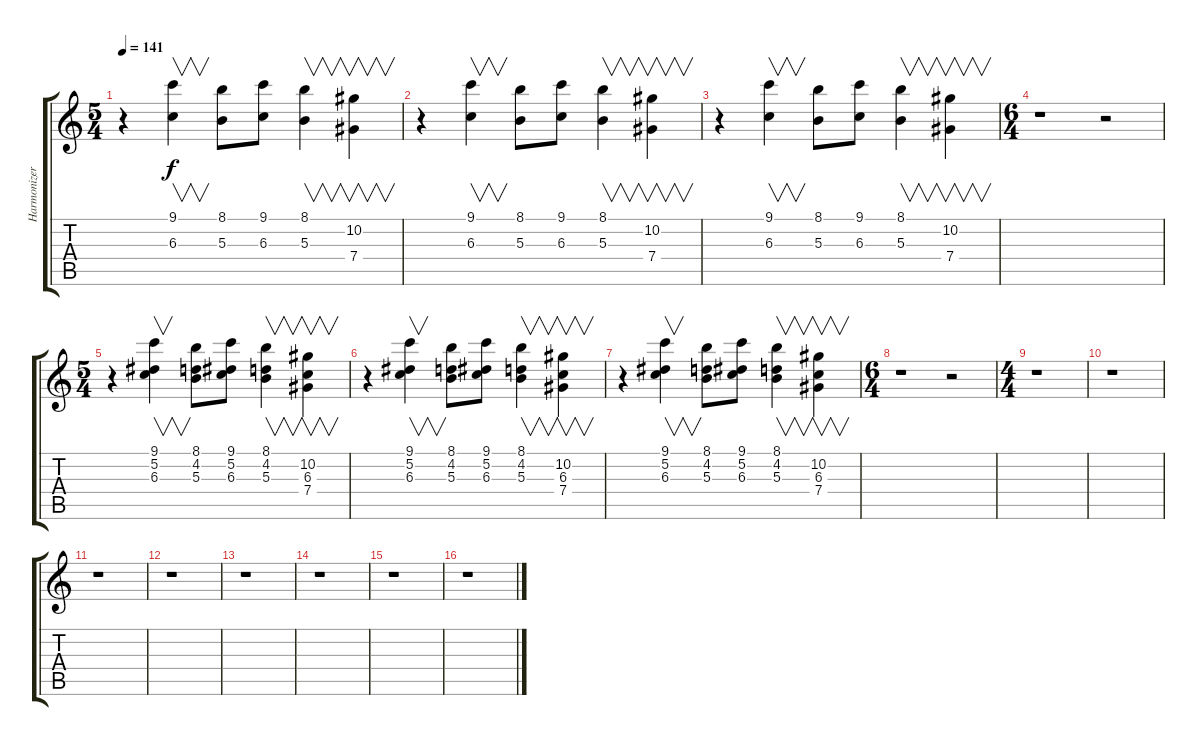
\track ("Harmonizer for Guitar 1" "Harmonizer") {instrument distortionguitar}
\staff {score tabs}
\tuning (Eb4 Bb3 Gb3 Db3 Ab2 Eb2) {hide}
\ts (5 4)
\tempo 141
\clef g2
\ks c
r.4{dy f volume 10 instrument distortionguitar} (9.1 6.3).4{v} (8.1 5.3).8 (9.1 6.3).8 (8.1 5.3).4{v} (10.2 7.4).4{v} |
r.4 (9.1 6.3).4{v} (8.1 5.3).8 (9.1 6.3).8 (8.1 5.3).4{v} (10.2 7.4).4{v} |
r.4 (9.1 6.3).4{v} (8.1 5.3).8 (9.1 6.3).8 (8.1 5.3).4{v} (10.2 7.4).4{v} |
\ts (6 4)
r.1 r.2 |
\ts (5 4)
r.4 (9.1 5.2 6.3).4{v} (8.1 4.2 5.3).8 (9.1 5.2 6.3).8 (8.1 4.2 5.3).4{v} (10.2 6.3 7.4).4{v} |
r.4 (9.1 5.2 6.3).4{v} (8.1 4.2 5.3).8 (9.1 5.2 6.3).8 (8.1 4.2 5.3).4{v} (10.2 6.3 7.4).4{v} |
r.4 (9.1 5.2 6.3).4{v} (8.1 4.2 5.3).8 (9.1 5.2 6.3).8 (8.1 4.2 5.3).4{v} (10.2 6.3 7.4).4{v} |
\ts (6 4)
r.1 r.2 |
\ts (4 4)
r.1 |
r.1 |
r.1 |
r.1 |
r.1 |
r.1 |
r.1 |
r.1
